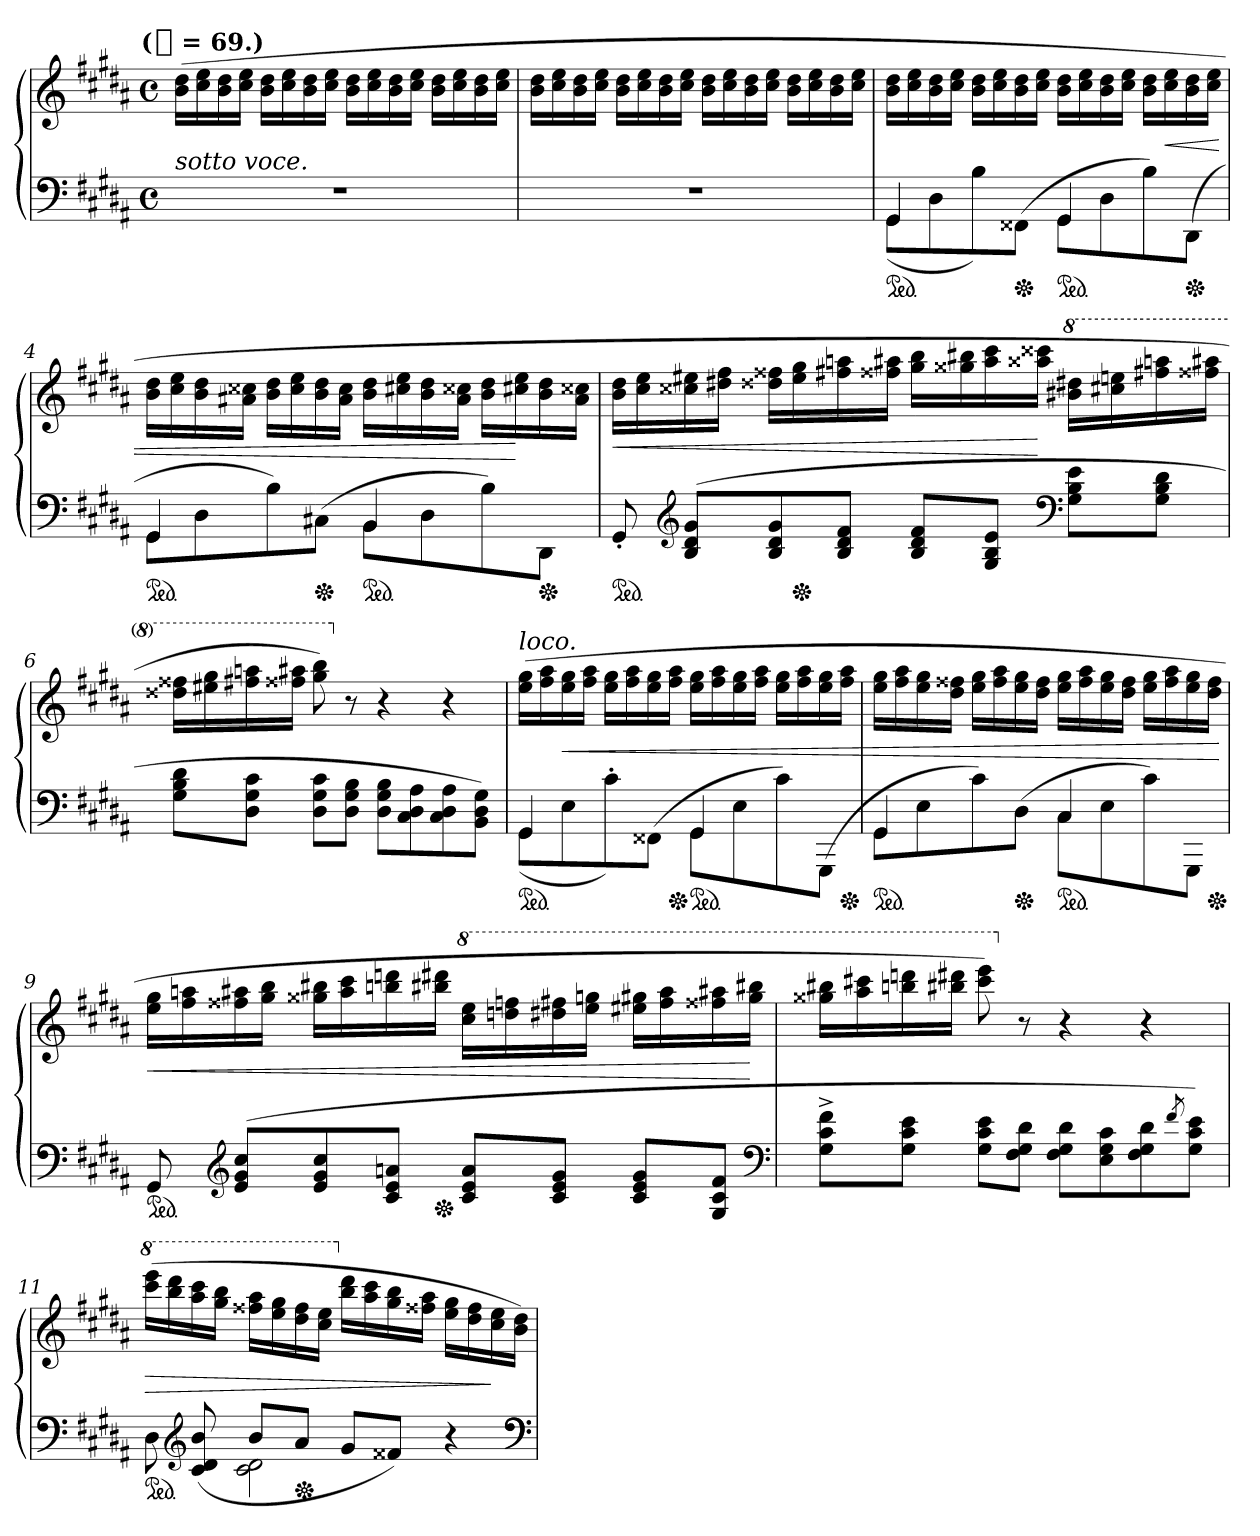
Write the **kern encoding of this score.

**kern	**kern	**dynam
*part1	*part1	*part1
*staff2	*staff1	*staff1/2
*clefF4	*clefG2	*
*k[f#c#g#d#a#]	*k[f#c#g#d#a#]	*
*g#:	*g#:	*
!!LO:TX:omd:t=([half] = 69.)
*M4/4	*M4/4	*
*met(c)	*met(c)	*
*MM138	*MM138	*
=1	=1	=1
!LO:TX:a:i:t=sotto voce.	!	!
1rF	(>16b 16dd#LL	.
.	16cc# 16ee	.
.	16b 16dd#	.
.	16cc# 16eeJJ	.
.	16b 16dd#LL	.
.	16cc# 16ee	.
.	16b 16dd#	.
.	16cc# 16eeJJ	.
.	16b 16dd#LL	.
.	16cc# 16ee	.
.	16b 16dd#	.
.	16cc# 16eeJJ	.
.	16b 16dd#LL	.
.	16cc# 16ee	.
.	16b 16dd#	.
.	16cc# 16eeJJ	.
=2	=2	=2
1rF	16b 16dd#LL	.
.	16cc# 16ee	.
.	16b 16dd#	.
.	16cc# 16eeJJ	.
.	16b 16dd#LL	.
.	16cc# 16ee	.
.	16b 16dd#	.
.	16cc# 16eeJJ	.
.	16b 16dd#LL	.
.	16cc# 16ee	.
.	16b 16dd#	.
.	16cc# 16eeJJ	.
.	16b 16dd#LL	.
.	16cc# 16ee	.
.	16b 16dd#	.
.	16cc# 16eeJJ	.
=3	=3	=3
*^	*	*
!LO:TX:a:color=crimson:t=⚠	!	!	!
*ped	*	*	*
4GG#	(>8GG#\L	16b 16dd#LL	.
.	.	16cc# 16ee	.
.	8D#\	16b 16dd#	.
.	.	16cc# 16eeJJ	.
4ryy	8B\)	16b 16dd#LL	.
.	.	16cc# 16ee	.
*Xped	*	*	*
.	(>8FF##X/J	16b 16dd#	.
.	.	16cc# 16eeJJ	.
!LO:TX:a:color=crimson:t=⚠	!	!	!
*ped	*	*	*
4GG#	8GG#\L	16b 16dd#LL	.
.	.	16cc# 16ee	.
.	8D#\	16b 16dd#	.
.	.	16cc# 16eeJJ	.
4ryy	8B\)	16b 16dd#LL	.
.	.	16cc# 16ee	<
*Xped	*	*	*
.	(>8DD#/J	16b 16dd#	.
.	.	16cc# 16eeJJ	.
=4	=4	=4	=4
*ped	*	*	*
4GG#	8GG#L	16b 16dd#LL	.
.	.	16cc# 16ee	.
.	8D#	16b 16dd#	.
.	.	16a#X 16cc##XJJ	.
4ryy	8B)	16b 16dd#LL	.
.	.	16cc## 16ee	.
*Xped	*	*	*
.	(>8C#XJ	16b 16dd#	.
.	.	16a# 16cc##JJ	.
!LO:TX:a:color=crimson:t=⚠	!	!	!
*ped	*	*	*
4BB	8BB\L	16b 16dd#LL	.
.	.	16cc#X 16ee	.
.	8D#\	16b 16dd#	.
.	.	16a# 16cc##XJJ	.
4ryy	8B\)	16b 16dd#LL	.
.	.	16cc#X 16ee	[
*Xped	*	*	*
.	8DD#/J	16b 16dd#	.
.	.	16a# 16cc##XJJ	.
*v	*v	*	*
=5	=5	=5
*ped	*	*
8GG#'<	16b 16dd#LL	<
.	16cc# 16ee	.
*clefG2	*	*
(>8B 8d# 8g#L	16cc##X 16ee#X	.
.	16dd#X 16ff#JJ	.
8B 8d# 8g#	16dd##X 16ff##XLL	.
*Xped	*	*
.	16ee# 16gg#	.
8B 8d# 8f#J	16ff#X 16aan	.
.	16ff##X 16aa#XJJ	.
8B 8d# 8f#L	16gg# 16bbLL	.
.	16gg##X 16bb#X	.
8G# 8B 8eJ	16aa# 16ccc#	.
*clefF4	*	*
.	16aa##X 16ccc##XJJ	[
*	*8va	*
8G# 8B 8eL	16bb# 16ddd#LL	.
.	16ccc#X 16eeen	.
8G# 8B 8d#J	16fff#X 16aaan	.
.	16fff##X 16aaa#XJJ	.
=6	=6	=6
8G# 8B 8d#L	16ddd##X 16fff##XLL	.
.	16eee#X 16ggg#	.
8D# 8G# 8c#J	16fff#X 16aaan	.
.	16fff##X 16aaa#XJJ	.
8D# 8G# 8c#L	8ggg# 8bbb)	.
*	*X8va	*
8D# 8G# 8BJ	8r	.
8D# 8G# 8BL	4r	.
8C# 8D# 8A#	.	.
8C# 8D# 8A#	4r	.
8BB 8D# 8G#J)	.	.
=7	=7	=7
*^	*	*
!	!	!LO:TX:a:i:t=loco.	!
!LO:TX:a:color=crimson:t=⚠	!	!	!
*ped	*	*	*
4GG#	(>8GG#\L	(>16ee 16gg#LL	.
.	.	16ff# 16aa#	.
.	8E\	16ee 16gg#	<
.	.	16ff# 16aa#JJ	.
4ryy	8c#'\)	16ee 16gg#LL	.
.	.	16ff# 16aa#	.
.	(>8FF##X/J	16ee 16gg#	.
*Xped	*	*	*
.	.	16ff# 16aa#JJ	.
!LO:TX:a:color=crimson:t=⚠	!	!	!
*ped	*	*	*
4GG#	8GG#\L	16ee 16gg#LL	.
.	.	16ff# 16aa#	.
.	8E\	16ee 16gg#	.
.	.	16ff# 16aa#JJ	.
4ryy	8c#\)	16ee 16gg#LL	.
.	.	16ff# 16aa#	.
.	(>8GGG#/J	16ee 16gg#	.
*Xped	*	*	*
.	.	16ff# 16aa#JJ	.
=8	=8	=8	=8
*ped	*	*	*
4GG#	8GG#L	16ee 16gg#LL	.
.	.	16ff# 16aa#	.
.	8E	16ee 16gg#	.
.	.	16dd# 16ff##XJJ	.
4ryy	8c#)	16ee 16gg#LL	.
.	.	16ff## 16aa#	.
*Xped	*	*	*
.	(>8D#J	16ee 16gg#	.
.	.	16dd# 16ff##JJ	.
!LO:TX:a:color=crimson:t=⚠	!	!	!
*ped	*	*	*
4C#	8C#\L	16ee 16gg#LL	.
.	.	16ff## 16aa#	.
.	8E\	16ee 16gg#	.
.	.	16dd# 16ff##JJ	.
4ryy	8c#\)	16ee 16gg#LL	.
.	.	16ff## 16aa#	.
.	8GGG#/J	16ee 16gg#	.
*Xped	*	*	*
.	.	16dd# 16ff##JJ	.
*v	*v	*	*
.	.	[
=9	=9	=9
*ped	*	*
8GG#	16ee 16gg#LL	<
.	16ff# 16aan	.
*clefG2	*	*
(>8e 8g# 8cc#L	16ff##X 16aa#X	.
.	16gg# 16bbJJ	.
8e 8g# 8cc#	16gg##X 16bb#XLL	.
.	16aa# 16ccc#	.
8c# 8e 8anJ	16bbn 16dddn	.
*Xped	*	*
.	16bb#X 16ddd#XJJ	.
*	*8va	*
8c# 8e 8aL	16ccc# 16eeeLL	.
.	16dddn 16fffn	.
8c# 8e 8g#J	16ddd#X 16fff#X	.
.	16eee 16gggnJJ	.
8c# 8e 8g#L	16eee#X 16ggg#XLL	.
.	16fff# 16aaa#	.
8G# 8c# 8f#J	16fff##X 16aaa#X	.
.	16ggg# 16bbb#XJJ	[
*clefF4	*	*
=10	=10	=10
8G#^< 8c#^< 8f#^<L	16ggg##X 16bbb#XLL	.
.	16aaa# 16cccc#X	.
8G# 8c# 8eJ	16bbbn 16ddddn	.
.	16bbb#X 16dddd#XJJ	.
8G# 8c# 8eL	8cccc# 8eeee)	.
*	*X8va	*
8F# 8G# 8d#J	8r	.
8F# 8G# 8d#L	4r	.
8E 8G# 8c#	.	.
8F# 8G# 8d#	4r	.
8qf#/	.	.
8G# 8c# 8eJ)	.	.
=11	=11	=11
*^	*	*
*	*	*8va	*
*ped	*	*	*
8D#\	4ryy	(>16cccc# 16eeeeLL	>
.	.	16bbb 16dddd#	.
*clefG2	*	*	*
(>8c# 8d# 8b	.	16aaa# 16cccc#	.
.	.	16ggg# 16bbbJJ	.
8bL	2c# 2d#	16fff##X 16aaa#LL	.
.	.	16eee 16ggg#	.
*Xped	*	*	*
8a#J	.	16ddd# 16fff##	.
.	.	16ccc# 16eeeJJ	.
*	*	*X8va	*
8g#L	.	16bb 16ddd#LL	.
.	.	16aa# 16ccc#	.
8f##XJ)	.	16gg# 16bb	.
.	.	16ff##X 16aa#JJ	.
4r	4ryy	16ee 16gg#LL	.
.	.	16dd# 16ff##	.
.	.	16cc# 16ee	]
.	.	16b 16dd#JJ)	.
*v	*v	*	*
*clefF4	*	*
=	=	=
*-	*-	*-
